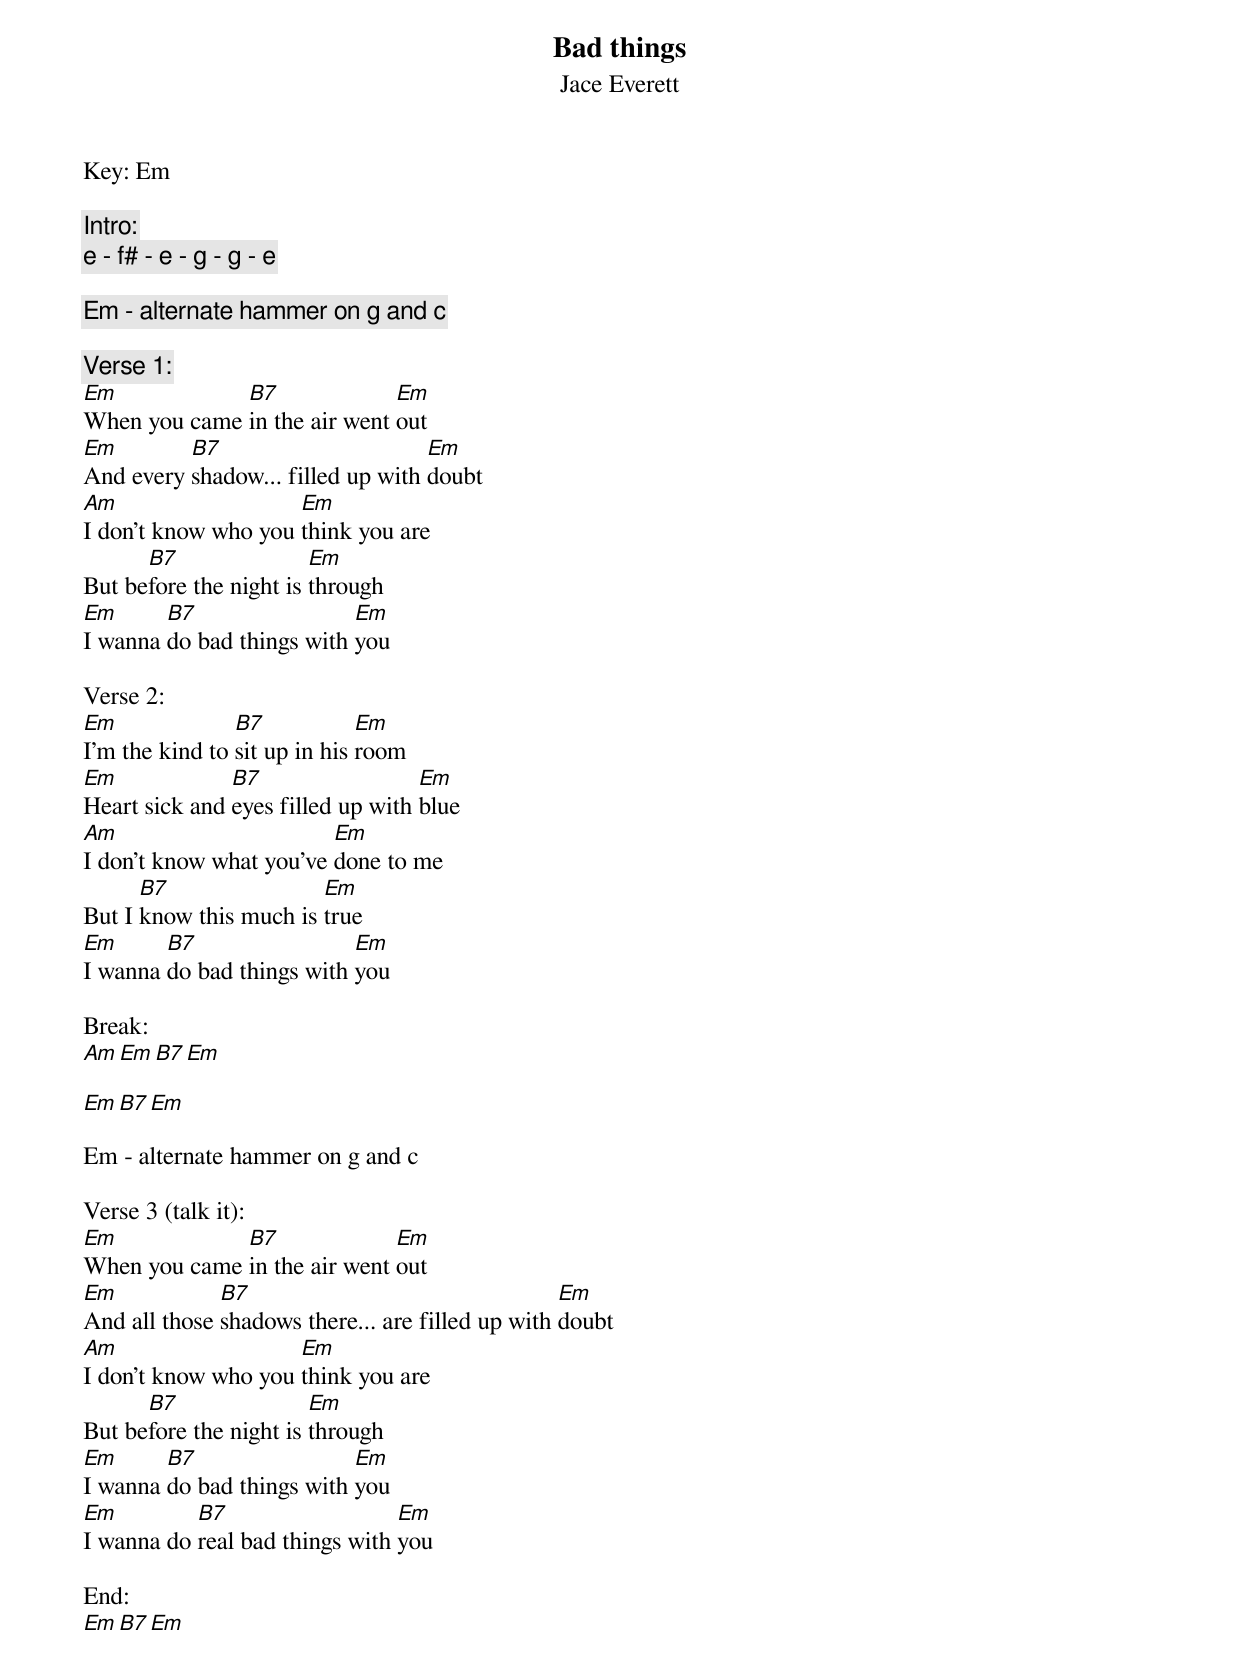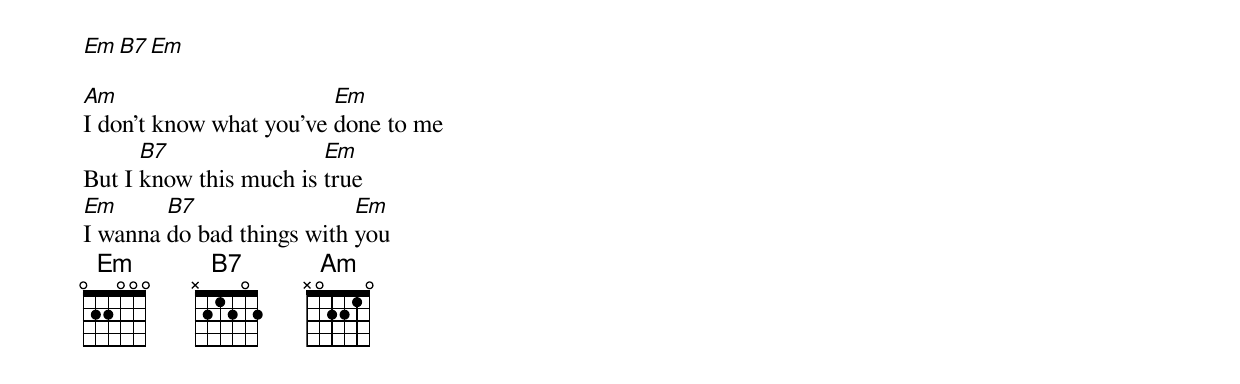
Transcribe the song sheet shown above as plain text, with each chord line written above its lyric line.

Bad things
Jace Everett
Key: Em

Intro:
e - f# - e - g - g - e

Em - alternate hammer on g and c

Verse 1:
Em            B7              Em
When you came in the air went out
Em        B7                       Em
And every shadow... filled up with doubt
Am                   Em
I don't know who you think you are
      B7                Em
But before the night is through
Em      B7                 Em
I wanna do bad things with you

Verse 2:
Em              B7            Em
I'm the kind to sit up in his room
Em             B7                  Em
Heart sick and eyes filled up with blue
Am                       Em
I don't know what you've done to me
      B7                Em
But I know this much is true
Em      B7                 Em
I wanna do bad things with you

Break:
Am      Em      B7     Em

Em      B7      Em

Em - alternate hammer on g and c

Verse 3 (talk it):
Em            B7              Em
When you came in the air went out
Em            B7                                  Em
And all those shadows there... are filled up with doubt
Am                   Em
I don't know who you think you are
      B7                Em
But before the night is through
Em      B7                 Em
I wanna do bad things with you
Em         B7                   Em
I wanna do real bad things with you

End:
Em     B7     Em

Em     B7     Em

Am                       Em
I don't know what you've done to me
      B7                Em
But I know this much is true
Em      B7                 Em
I wanna do bad things with you
